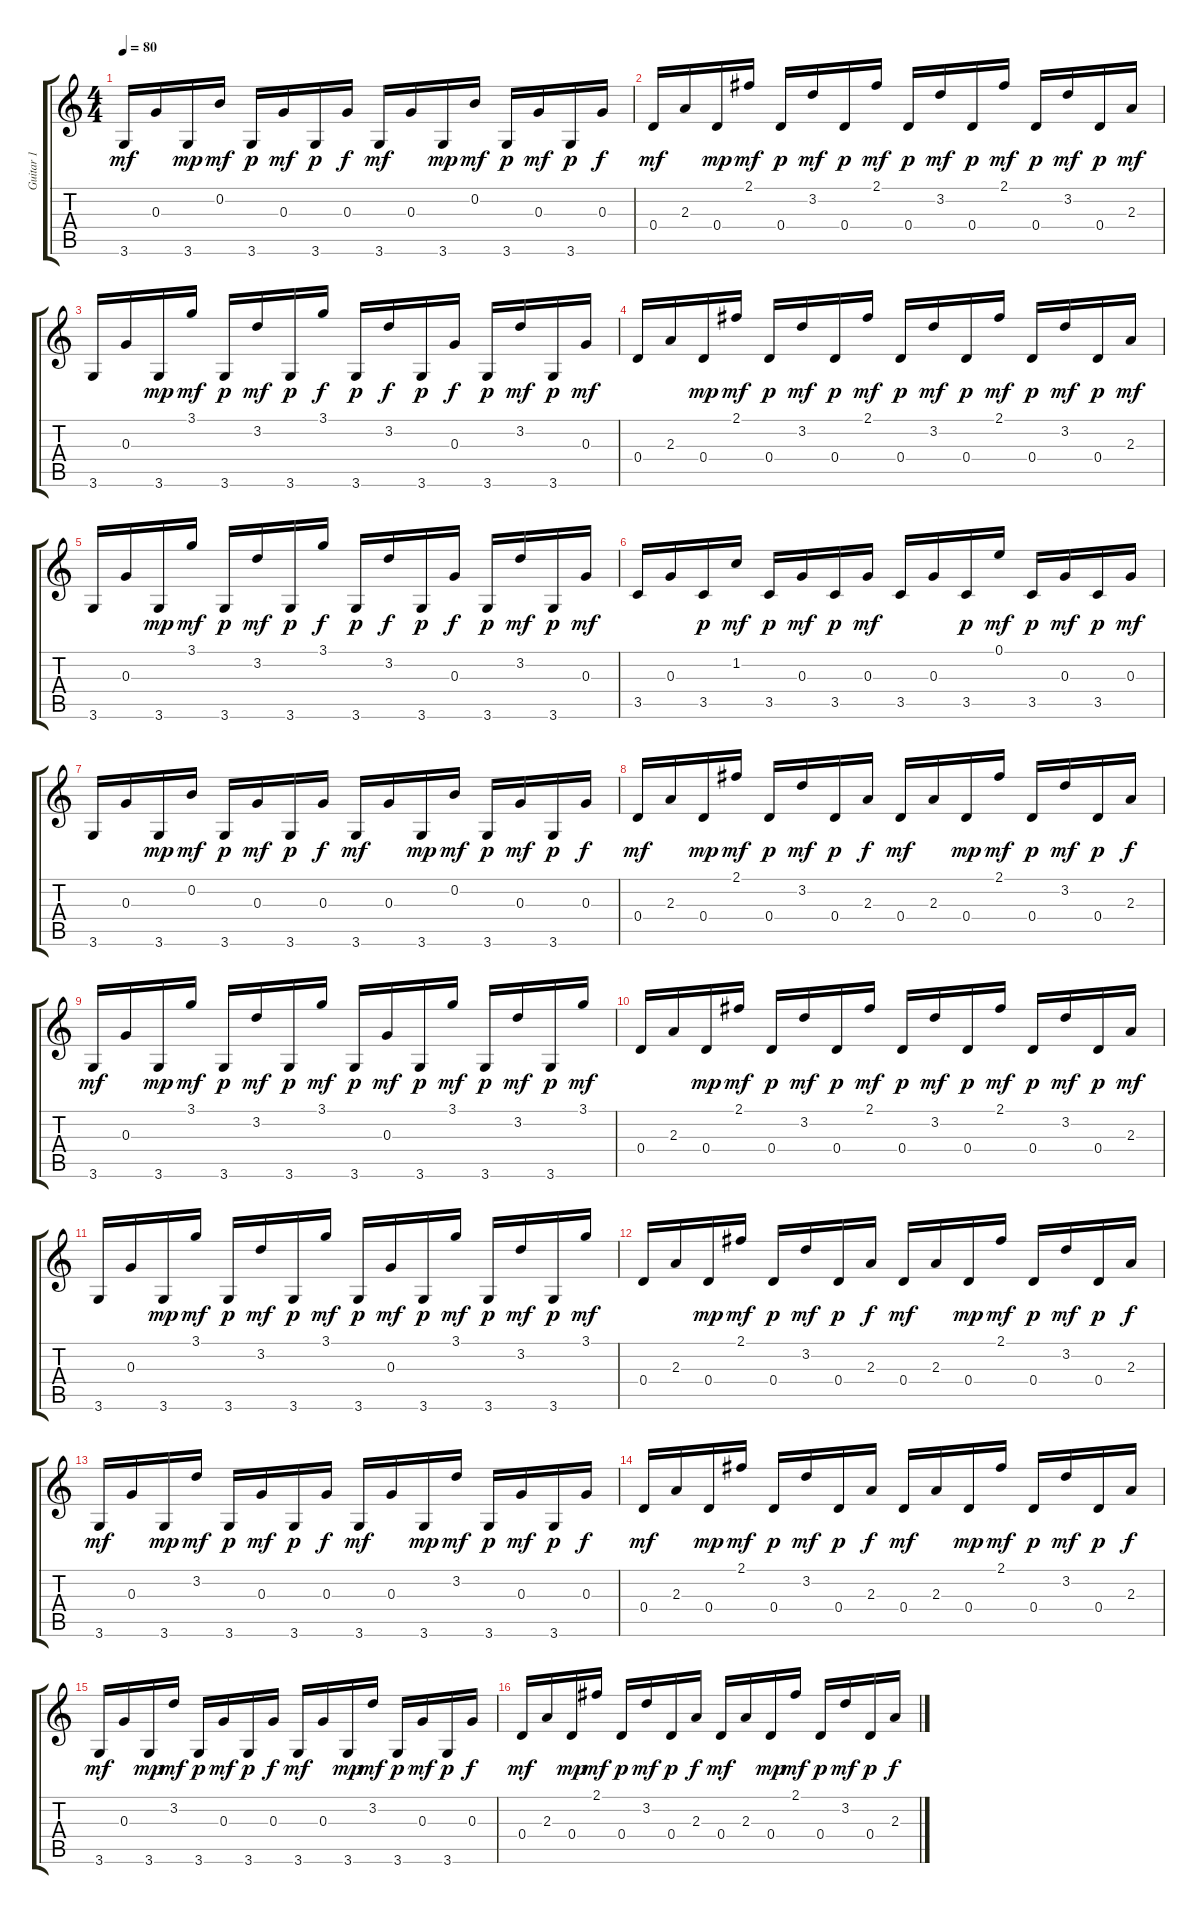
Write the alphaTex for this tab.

\track ("Guitar 1" "Guitar 1") {instrument acousticguitarsteel}
\staff {score tabs}
\tuning (E4 B3 G3 D3 A2 E2) {hide}
\ts (4 4)
\tempo 80
\clef g2
\ks c
3.6.16{dy mf} 0.3.16 3.6.16{dy mp} 0.2.16{dy mf} 3.6.16{dy p} 0.3.16{dy mf} 3.6.16{dy p} 0.3.16{dy f} 3.6.16{dy mf} 0.3.16 3.6.16{dy mp} 0.2.16{dy mf} 3.6.16{dy p} 0.3.16{dy mf} 3.6.16{dy p} 0.3.16{dy f} |
0.4.16{dy mf} 2.3.16 0.4.16{dy mp} 2.1.16{dy mf} 0.4.16{dy p} 3.2.16{dy mf} 0.4.16{dy p} 2.1.16{dy mf} 0.4.16{dy p} 3.2.16{dy mf} 0.4.16{dy p} 2.1.16{dy mf} 0.4.16{dy p} 3.2.16{dy mf} 0.4.16{dy p} 2.3.16{dy mf} |
3.6.16 0.3.16 3.6.16{dy mp} 3.1.16{dy mf} 3.6.16{dy p} 3.2.16{dy mf} 3.6.16{dy p} 3.1.16{dy f} 3.6.16{dy p} 3.2.16{dy f} 3.6.16{dy p} 0.3.16{dy f} 3.6.16{dy p} 3.2.16{dy mf} 3.6.16{dy p} 0.3.16{dy mf} |
0.4.16 2.3.16 0.4.16{dy mp} 2.1.16{dy mf} 0.4.16{dy p} 3.2.16{dy mf} 0.4.16{dy p} 2.1.16{dy mf} 0.4.16{dy p} 3.2.16{dy mf} 0.4.16{dy p} 2.1.16{dy mf} 0.4.16{dy p} 3.2.16{dy mf} 0.4.16{dy p} 2.3.16{dy mf} |
3.6.16 0.3.16 3.6.16{dy mp} 3.1.16{dy mf} 3.6.16{dy p} 3.2.16{dy mf} 3.6.16{dy p} 3.1.16{dy f} 3.6.16{dy p} 3.2.16{dy f} 3.6.16{dy p} 0.3.16{dy f} 3.6.16{dy p} 3.2.16{dy mf} 3.6.16{dy p} 0.3.16{dy mf} |
3.5.16 0.3.16 3.5.16{dy p} 1.2.16{dy mf} 3.5.16{dy p} 0.3.16{dy mf} 3.5.16{dy p} 0.3.16{dy mf} 3.5.16 0.3.16 3.5.16{dy p} 0.1.16{dy mf} 3.5.16{dy p} 0.3.16{dy mf} 3.5.16{dy p} 0.3.16{dy mf} |
3.6.16 0.3.16 3.6.16{dy mp} 0.2.16{dy mf} 3.6.16{dy p} 0.3.16{dy mf} 3.6.16{dy p} 0.3.16{dy f} 3.6.16{dy mf} 0.3.16 3.6.16{dy mp} 0.2.16{dy mf} 3.6.16{dy p} 0.3.16{dy mf} 3.6.16{dy p} 0.3.16{dy f} |
0.4.16{dy mf} 2.3.16 0.4.16{dy mp} 2.1.16{dy mf} 0.4.16{dy p} 3.2.16{dy mf} 0.4.16{dy p} 2.3.16{dy f} 0.4.16{dy mf} 2.3.16 0.4.16{dy mp} 2.1.16{dy mf} 0.4.16{dy p} 3.2.16{dy mf} 0.4.16{dy p} 2.3.16{dy f} |
3.6.16{dy mf} 0.3.16 3.6.16{dy mp} 3.1.16{dy mf} 3.6.16{dy p} 3.2.16{dy mf} 3.6.16{dy p} 3.1.16{dy mf} 3.6.16{dy p} 0.3.16{dy mf} 3.6.16{dy p} 3.1.16{dy mf} 3.6.16{dy p} 3.2.16{dy mf} 3.6.16{dy p} 3.1.16{dy mf} |
0.4.16 2.3.16 0.4.16{dy mp} 2.1.16{dy mf} 0.4.16{dy p} 3.2.16{dy mf} 0.4.16{dy p} 2.1.16{dy mf} 0.4.16{dy p} 3.2.16{dy mf} 0.4.16{dy p} 2.1.16{dy mf} 0.4.16{dy p} 3.2.16{dy mf} 0.4.16{dy p} 2.3.16{dy mf} |
3.6.16 0.3.16 3.6.16{dy mp} 3.1.16{dy mf} 3.6.16{dy p} 3.2.16{dy mf} 3.6.16{dy p} 3.1.16{dy mf} 3.6.16{dy p} 0.3.16{dy mf} 3.6.16{dy p} 3.1.16{dy mf} 3.6.16{dy p} 3.2.16{dy mf} 3.6.16{dy p} 3.1.16{dy mf} |
0.4.16 2.3.16 0.4.16{dy mp} 2.1.16{dy mf} 0.4.16{dy p} 3.2.16{dy mf} 0.4.16{dy p} 2.3.16{dy f} 0.4.16{dy mf} 2.3.16 0.4.16{dy mp} 2.1.16{dy mf} 0.4.16{dy p} 3.2.16{dy mf} 0.4.16{dy p} 2.3.16{dy f} |
3.6.16{dy mf} 0.3.16 3.6.16{dy mp} 3.2.16{dy mf} 3.6.16{dy p} 0.3.16{dy mf} 3.6.16{dy p} 0.3.16{dy f} 3.6.16{dy mf} 0.3.16 3.6.16{dy mp} 3.2.16{dy mf} 3.6.16{dy p} 0.3.16{dy mf} 3.6.16{dy p} 0.3.16{dy f} |
0.4.16{dy mf} 2.3.16 0.4.16{dy mp} 2.1.16{dy mf} 0.4.16{dy p} 3.2.16{dy mf} 0.4.16{dy p} 2.3.16{dy f} 0.4.16{dy mf} 2.3.16 0.4.16{dy mp} 2.1.16{dy mf} 0.4.16{dy p} 3.2.16{dy mf} 0.4.16{dy p} 2.3.16{dy f} |
3.6.16{dy mf} 0.3.16 3.6.16{dy mp} 3.2.16{dy mf} 3.6.16{dy p} 0.3.16{dy mf} 3.6.16{dy p} 0.3.16{dy f} 3.6.16{dy mf} 0.3.16 3.6.16{dy mp} 3.2.16{dy mf} 3.6.16{dy p} 0.3.16{dy mf} 3.6.16{dy p} 0.3.16{dy f} |
0.4.16{dy mf} 2.3.16 0.4.16{dy mp} 2.1.16{dy mf} 0.4.16{dy p} 3.2.16{dy mf} 0.4.16{dy p} 2.3.16{dy f} 0.4.16{dy mf} 2.3.16 0.4.16{dy mp} 2.1.16{dy mf} 0.4.16{dy p} 3.2.16{dy mf} 0.4.16{dy p} 2.3.16{dy f}
